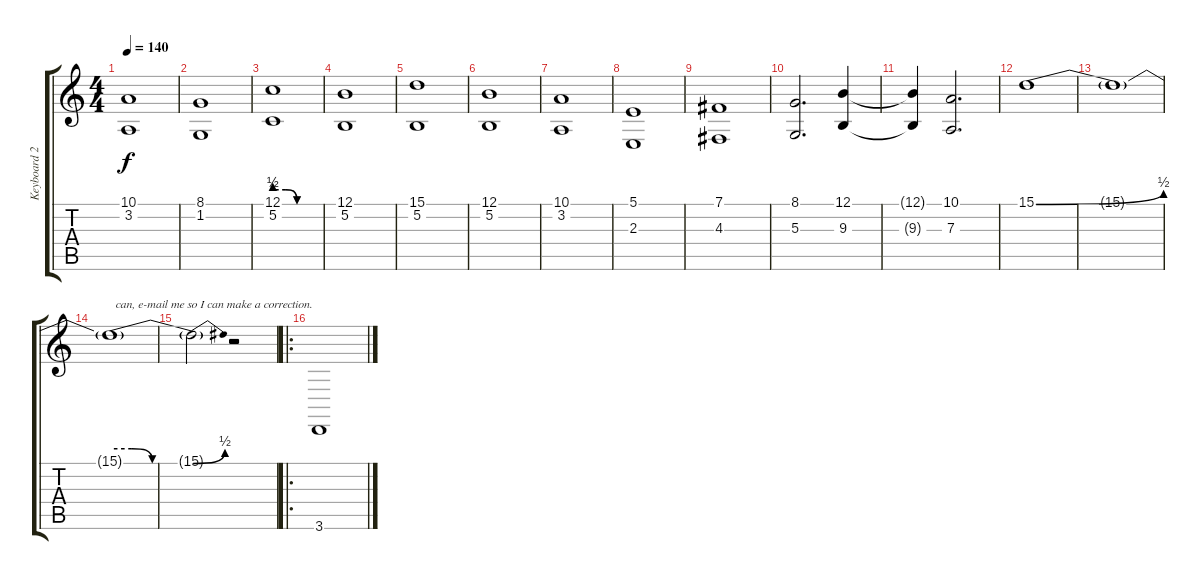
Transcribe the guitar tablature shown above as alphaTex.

\track ("Keyboard 2" "Keyboard 2") {instrument synthstrings1}
\staff {score tabs}
\tuning (B3 Gb3 D3 A2 E2 B1) {hide}
\ts (4 4)
\tempo 140
\clef g2
\ks c
(10.1 3.2).1{dy f} |
(8.1 1.2).1 |
(12.1{be (custom 0 2 15 2 30 0 60 0)} 5.2{be (custom 0 2 15 2 30 0 60 0)}).1 |
(12.1 5.2).1 |
(15.1 5.2).1 |
(12.1 5.2).1 |
(10.1 3.2).1 |
(5.1 2.3).1 |
(7.1 4.3).1 |
(8.1 5.3).2{d} (12.1 9.3).4 |
(12.1{t} 9.3{t}).4 (10.1 7.3).2{d} |
15.1{be (bend 0 0 60 2)}.1{volume 4} |
15.1{t}.1 |
15.1{be (custom 0 2 15 2 30 0 60 0) t}.1{txt "  can, e-mail me so I can make a correction."} |
15.1{be (bend 0 0 60 2) t}.2 r.2 |
\ro
3.6.1{volume 6}
